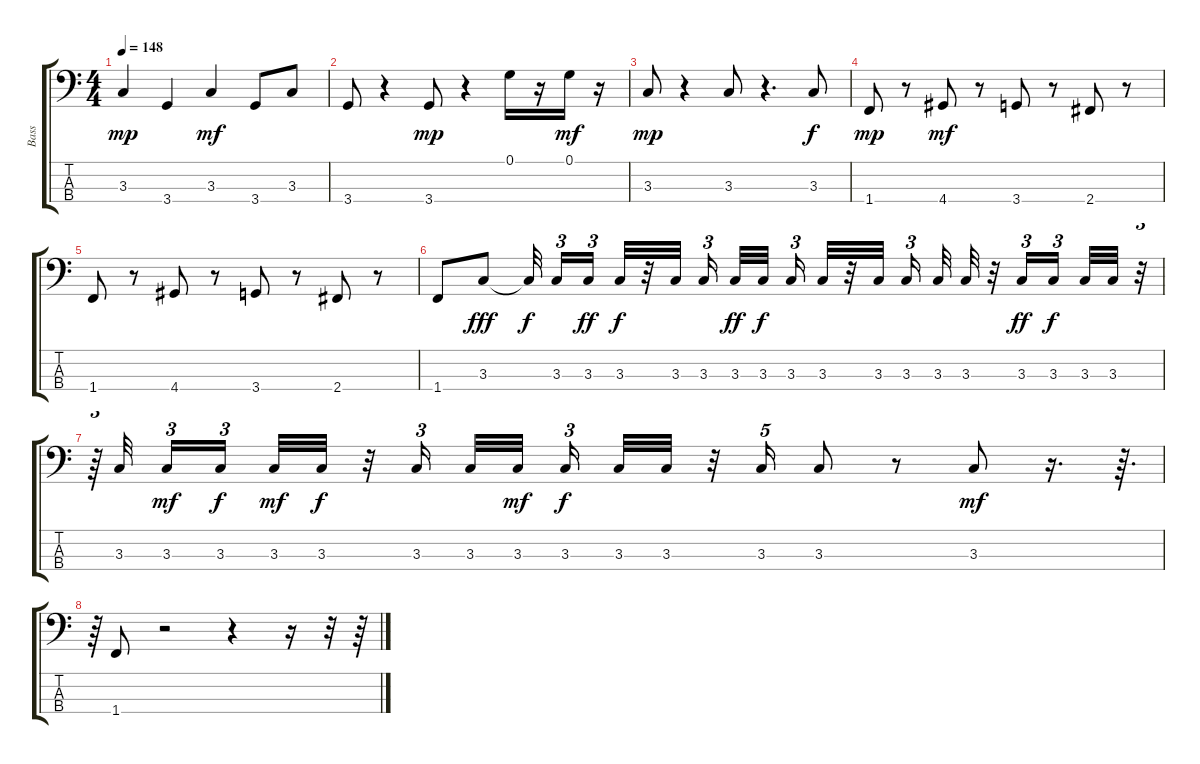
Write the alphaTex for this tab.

\track ("Bass " "Bass ") {instrument acousticbass}
\staff {score tabs}
\tuning (G2 D2 A1 E1) {hide}
\ts (4 4)
\tempo 148
\clef f4
\ks c
3.3.4{dy mp} 3.4.4 3.3.4{dy mf} 3.4.8 3.3.8 |
3.4.8 r.4 3.4.8{dy mp} r.4 0.1.16 r.16 0.1.16{dy mf} r.16 |
3.3.8{dy mp} r.4 3.3.8 r.4{d} 3.3.8{dy f} |
1.4.8{dy mp} r.8 4.4.8{dy mf} r.8 3.4.8 r.8 2.4.8 r.8 |
1.4.8 r.8 4.4.8 r.8 3.4.8 r.8 2.4.8 r.8 |
1.4.8 3.3.8{dy fff} 3.3{t}.32{dy f} 3.3.16{tu (3 2)} 3.3.16{tu (3 2) dy ff} 3.3.32{dy f} r.32 3.3.32 3.3.16{tu (3 2)} 3.3.32{dy ff} 3.3.32{dy f} 3.3.16{tu (3 2)} 3.3.32 r.32 3.3.32 3.3.16{tu (3 2)} 3.3.32 3.3.32 r.32 3.3.16{tu (3 2) dy ff} 3.3.16{tu (3 2) dy f} 3.3.32 3.3.32 r.32{tu (3 2)} |
r.64{tu (3 2)} 3.3.32 3.3.16{tu (3 2) dy mf} 3.3.16{tu (3 2) dy f} 3.3.32{dy mf} 3.3.32{dy f} r.32 3.3.16{tu (3 2)} 3.3.32 3.3.32{dy mf} 3.3.16{tu (3 2) dy f} 3.3.32 3.3.32 r.32 3.3.16{tu (5 4)} 3.3.8 r.8 3.3.8{dy mf} r.16{d} r.64{d} |
r.64 1.4.8 r.2 r.4 r.16 r.32 r.64
